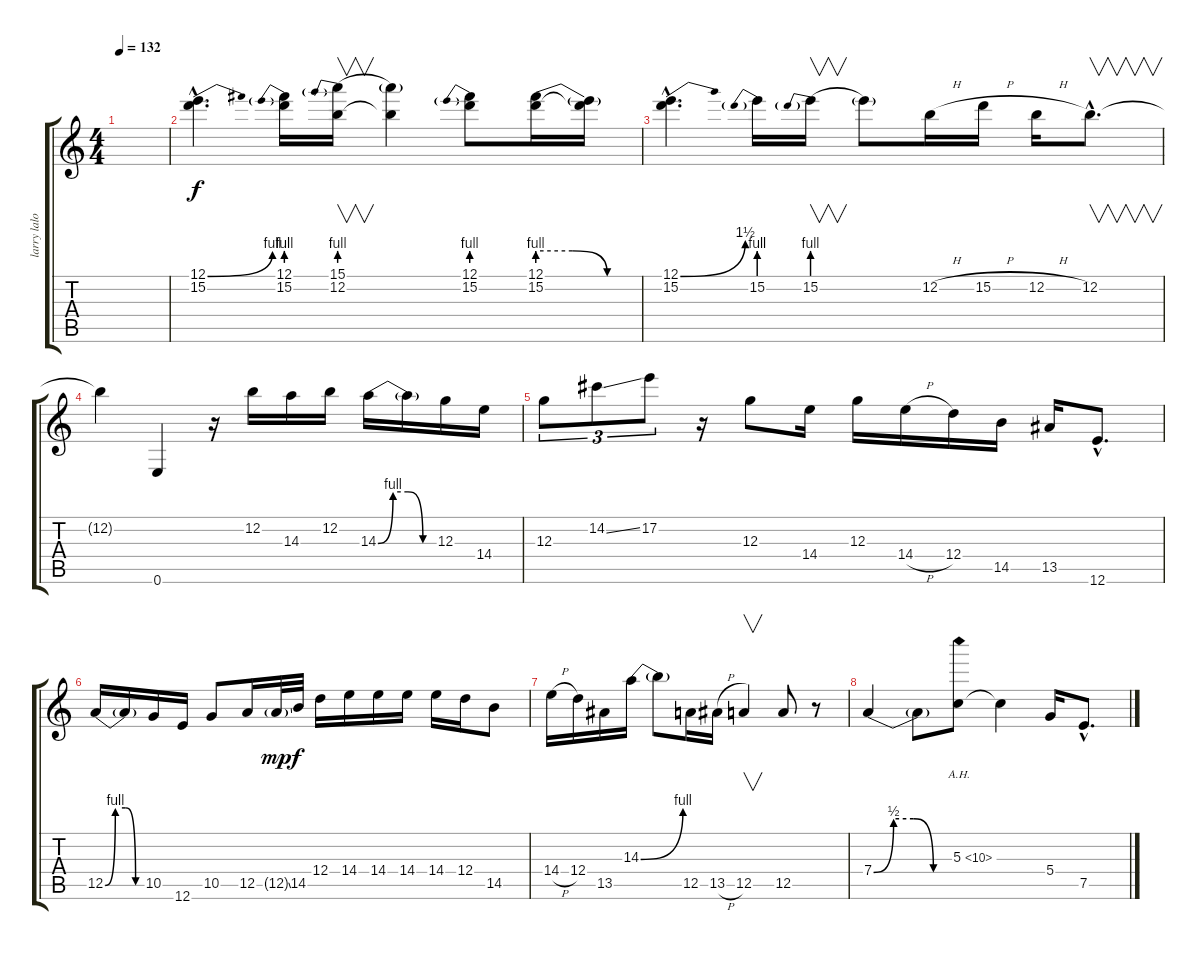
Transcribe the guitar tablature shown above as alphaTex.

\track ("larry lalonde" "larry lalo") {instrument distortionguitar}
\staff {score tabs}
\tuning (E4 B3 G3 D3 A2 E2) {hide}
\ts (4 4)
\tempo 132
\clef g2
\ks c
|
(12.1{be (bend 0 0 60 4) hac} 15.2{hac}).4{d} (12.1{be (prebend 0 4 60 4)} 15.2).16 (15.1{be (prebend 0 4 60 4)} 12.2).16{v} (15.1{t} 12.2{t}).4 (12.1{be (prebend 0 4 60 4)} 15.2).8 (12.1{be (custom 0 4 20 4 40 0 60 0)} 15.2).16 (12.1{t} 15.2{t}).16 |
(12.1{be (bend 0 0 60 6) hac} 15.2{hac}).4{d} 15.2{be (prebend 0 4 60 4)}.16 15.2{be (prebend 0 4 60 4)}.16{v} 15.2{t}.8 12.2{h}.16 15.2{h}.16 12.2{h}.16 12.2{hac}.8{v d} |
12.2{t}.4 0.6.4 r.16 12.2.16 14.3.16 12.2.16 14.3{be (custom 0 0 15 4 30 4 45 0 60 0)}.16 14.3{t}.16 12.3.16 14.4.16 |
12.3.8{tu (3 2)} 14.2{ss}.8{tu (3 2)} 17.2.8{tu (3 2)} r.16 12.3.8 14.4.16 12.3.16 14.4{h}.16 12.4.16 14.5.16 13.5.16 12.6{hac}.8{d} |
12.5{be (custom 0 0 15 4 30 4 45 0 60 0)}.16 12.5{t}.16 10.5.16 12.6.16 10.5.8 12.5.16 12.5{ss g}.32{dy mp} 14.5.32{dy f} 12.4.16 14.4.16 14.4.16 14.4.16 14.4.16 12.4.16 14.5.8 |
14.4{h}.16 12.4.16 13.5.16 14.3{be (bend 0 0 60 4)}.16 14.3{t}.8 12.5.16 13.5{h}.16 12.5.4{v} 12.5.8 r.8 |
7.4{be (custom 0 0 15 2 30 2 45 0 60 0)}.4 7.4{t}.8 5.3{ah 5}.8 5.3{t}.4 5.4.16 7.5{ss hac}.8{d}
